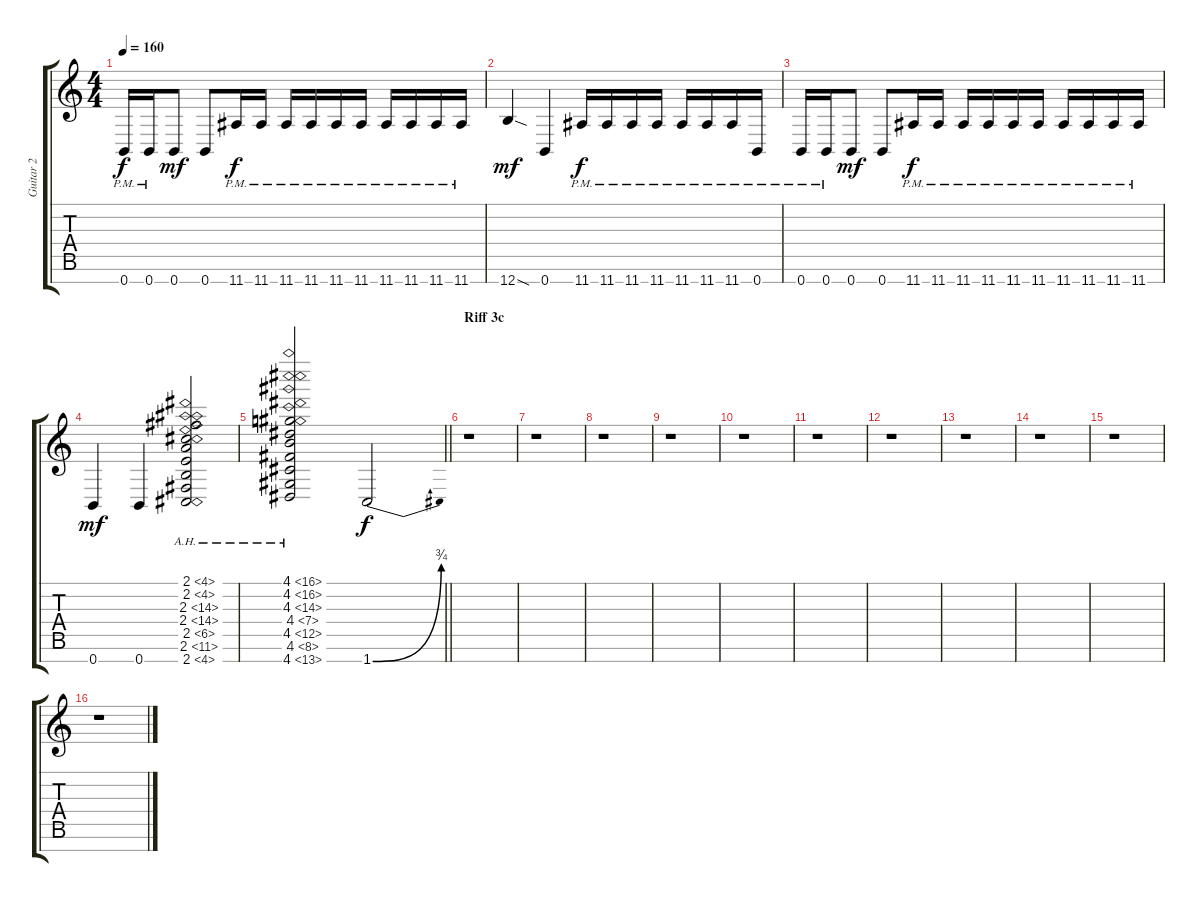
\track ("Guitar 2" "Guitar 2") {instrument distortionguitar}
\staff {score tabs}
\tuning (E4 B3 G3 D3 A2 E2 B1) {hide}
\ts (4 4)
\tempo 160
\clef g2
\ks c
0.7{pm}.16{dy f} 0.7{pm}.16 0.7.8{dy mf} 0.7.8 11.7{pm}.16{dy f} 11.7{pm}.16 11.7{pm}.16 11.7{pm}.16 11.7{pm}.16 11.7{pm}.16 11.7{pm}.16 11.7{pm}.16 11.7{pm}.16 11.7{pm}.16 |
12.7{sod}.4{dy mf} 0.7.4 11.7{pm}.16{dy f} 11.7{pm}.16 11.7{pm}.16 11.7{pm}.16 11.7{pm}.16 11.7{pm}.16 11.7{pm}.16 0.7{pm}.16 |
0.7{pm}.16 0.7{pm}.16 0.7.8{dy mf} 0.7.8 11.7{pm}.16{dy f} 11.7{pm}.16 11.7{pm}.16 11.7{pm}.16 11.7{pm}.16 11.7{pm}.16 11.7{pm}.16 11.7{pm}.16 11.7{pm}.16 11.7{pm}.16 |
0.7.4{dy mf} 0.7.4 (2.1{ah 2} 2.2{ah 2} 2.3{ah 12} 2.4{ah 12} 2.5{ah 4} 2.6{ah 9} 2.7{ah 2}).2 |
\barLineRight lightlight
(4.1{ah 12} 4.2{ah 12} 4.3{ah 10} 4.4{ah 3} 4.5{ah 8} 4.6{ah 4} 4.7{ah 9}).2 1.7{be (bend 0 0 60 3)}.2{dy f} |
\section ("" "Riff 3c")
r.1 |
r.1 |
r.1 |
r.1 |
r.1 |
r.1 |
r.1 |
r.1 |
r.1 |
r.1 |
r.1
